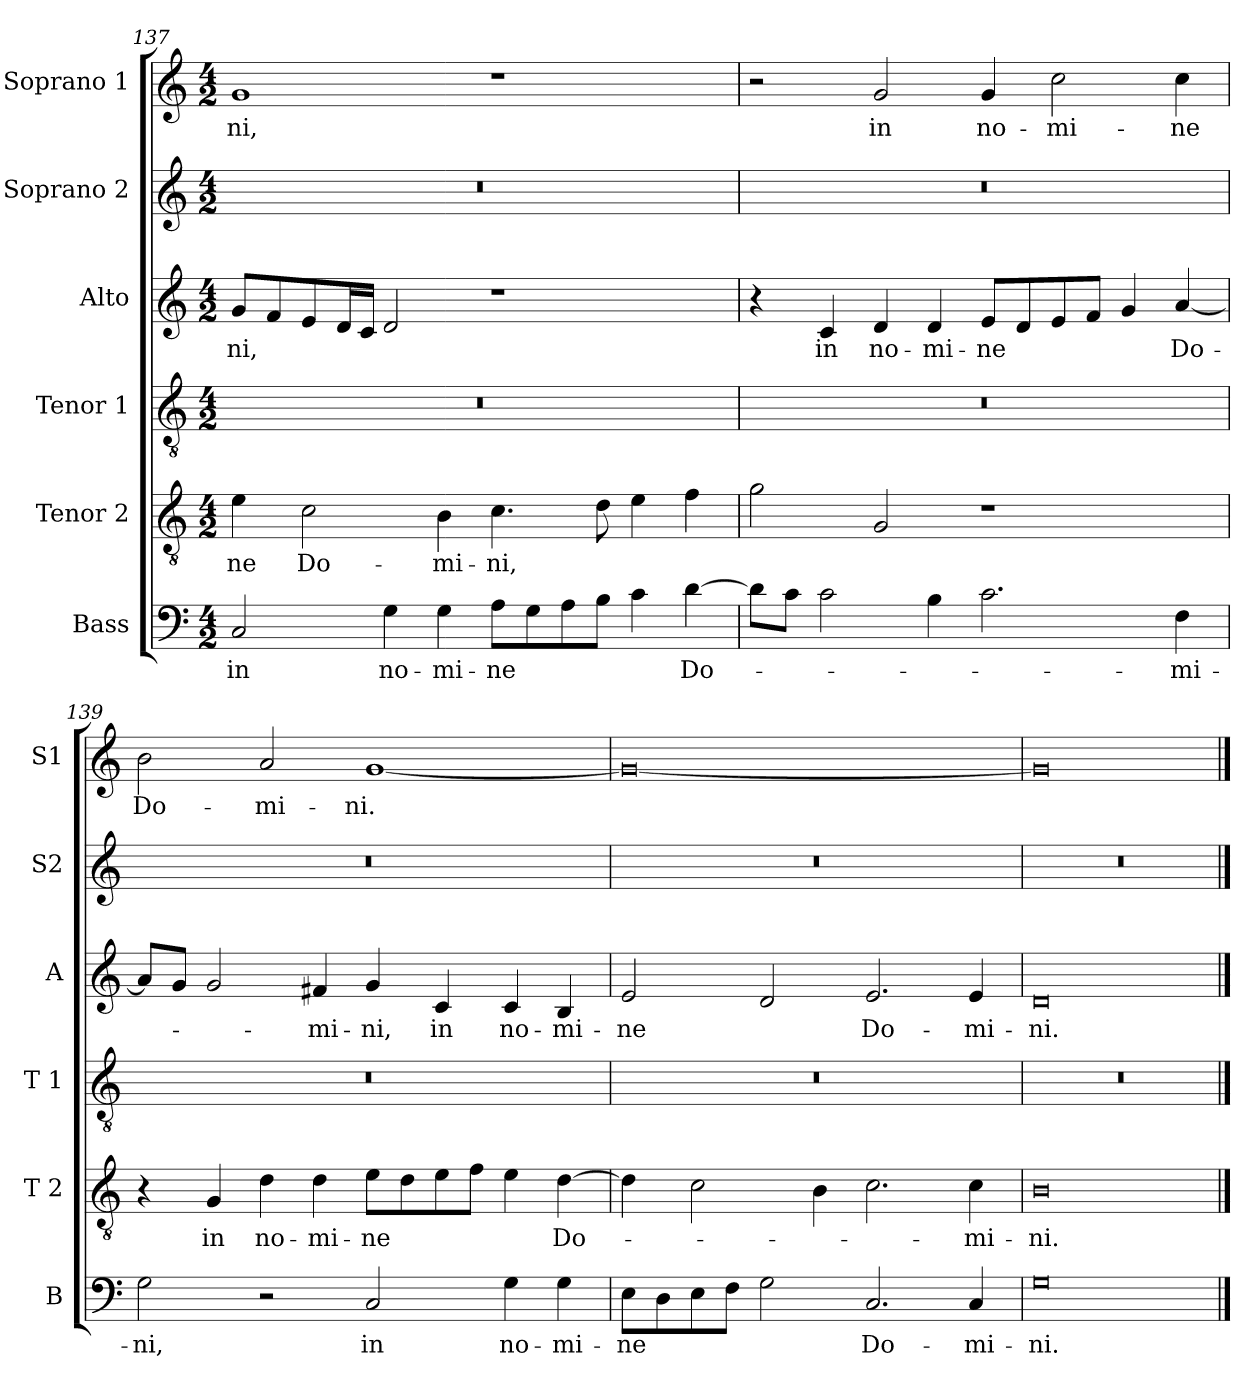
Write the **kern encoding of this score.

**kern	**text	**kern	**text	**kern	**kern	**text	**kern	**kern	**text
*part6	*part6	*part5	*part5	*part4	*part3	*part3	*part2	*part1	*part1
*staff6	*staff6	*staff5	*staff5	*staff4	*staff3	*staff3	*staff2	*staff1	*staff1
*I"Bass	*	*I"Tenor 2	*	*I"Tenor 1	*I"Alto	*	*I"Soprano 2	*I"Soprano 1	*
*I'B	*	*I'T 2	*	*I'T 1	*I'A	*	*I'S2	*I'S1	*
!!LO:LB:g=z
*clefF4	*	*clefGv2	*	*clefGv2	*clefG2	*	*clefG2	*clefG2	*
*k[]	*	*k[]	*	*k[]	*k[]	*	*k[]	*k[]	*
*C:	*	*C:	*	*C:	*C:	*	*C:	*C:	*
*M4/2	*	*M4/2	*	*M4/2	*M4/2	*	*M4/2	*M4/2	*
=137	=137	=137	=137	=137	=137	=137	=137	=137	=137
!	!LO:LY:b	!	!LO:LY:b	!	!	!LO:LY:b	!	!	!LO:LY:b
2C/	in	4e\	-ne	0r	8g/L	-ni,	0r	1g	-ni,
.	.	.	.	.	8f/	.	.	.	.
!	!	!	!LO:LY:b	!	!	!	!	!	!
.	.	2c\	Do-	.	8e/	.	.	.	.
.	.	.	.	.	16d/L	.	.	.	.
.	.	.	.	.	16c/JJ	.	.	.	.
!	!LO:LY:b	!	!	!	!	!	!	!	!
4G\	no-	.	.	.	2d/	.	.	.	.
!	!LO:LY:b	!	!LO:LY:b	!	!	!	!	!	!
4G\	-mi-	4B\	-mi-	.	.	.	.	.	.
!	!LO:LY:b	!	!LO:LY:b	!	!	!	!	!	!
8A\L	-ne	4.c\	-ni,	.	1r	.	.	1r	.
8G\	.	.	.	.	.	.	.	.	.
8A\	.	.	.	.	.	.	.	.	.
8B\J	.	8d\	.	.	.	.	.	.	.
4c\	.	4e\	.	.	.	.	.	.	.
!	!LO:LY:b	!	!	!	!	!	!	!	!
[4d\	Do-	4f\	.	.	.	.	.	.	.
=138	=138	=138	=138	=138	=138	=138	=138	=138	=138
8d\L]	.	2g\	.	0r	4r	.	0r	2r	.
8c\J	.	.	.	.	.	.	.	.	.
!	!	!	!	!	!	!LO:LY:b	!	!	!
2c\	.	.	.	.	4c/	in	.	.	.
!	!	!	!	!	!	!LO:LY:b	!	!	!LO:LY:b
.	.	2G/	.	.	4d/	no-	.	2g/	in
!	!	!	!	!	!	!LO:LY:b	!	!	!
4B\	.	.	.	.	4d/	-mi-	.	.	.
!	!	!	!	!	!	!LO:LY:b	!	!	!LO:LY:b
2.c\	.	1r	.	.	8e/L	-ne	.	4g/	no-
.	.	.	.	.	8d/	.	.	.	.
!	!	!	!	!	!	!	!	!	!LO:LY:b
.	.	.	.	.	8e/	.	.	2cc\	-mi-
.	.	.	.	.	8f/J	.	.	.	.
.	.	.	.	.	4g/	.	.	.	.
!	!LO:LY:b	!	!	!	!	!LO:LY:b	!	!	!LO:LY:b
4F\	-mi-	.	.	.	[4a/	Do-	.	4cc\	-ne
=139	=139	=139	=139	=139	=139	=139	=139	=139	=139
!	!LO:LY:b	!	!	!	!	!	!	!	!LO:LY:b
2G\	-ni,	4r	.	0r	8a/L]	.	0r	2b\	Do-
.	.	.	.	.	8g/J	.	.	.	.
!	!	!	!LO:LY:b	!	!	!	!	!	!
.	.	4G/	in	.	2g/	.	.	.	.
!	!	!	!LO:LY:b	!	!	!	!	!	!LO:LY:b
2r	.	4d\	no-	.	.	.	.	2a/	-mi-
!	!	!	!LO:LY:b	!	!	!LO:LY:b	!	!	!
.	.	4d\	-mi-	.	4f#X/	-mi-	.	.	.
!	!LO:LY:b	!	!LO:LY:b	!	!	!LO:LY:b	!	!	!LO:LY:b
2C/	in	8e\L	-ne	.	4g/	-ni,	.	[1g	-ni.
.	.	8d\	.	.	.	.	.	.	.
!	!	!	!	!	!	!LO:LY:b	!	!	!
.	.	8e\	.	.	4c/	in	.	.	.
.	.	8f\J	.	.	.	.	.	.	.
!	!LO:LY:b	!	!	!	!	!LO:LY:b	!	!	!
4G\	no-	4e\	.	.	4c/	no-	.	.	.
!	!LO:LY:b	!	!LO:LY:b	!	!	!LO:LY:b	!	!	!
4G\	-mi-	[4d\	Do-	.	4B/	-mi-	.	.	.
=140	=140	=140	=140	=140	=140	=140	=140	=140	=140
!	!LO:LY:b	!	!	!	!	!LO:LY:b	!	!	!
8E\L	-ne	4d\]	.	0r	2e/	-ne	0r	0g_	.
8D\	.	.	.	.	.	.	.	.	.
8E\	.	2c\	.	.	.	.	.	.	.
8F\J	.	.	.	.	.	.	.	.	.
2G\	.	.	.	.	2d/	.	.	.	.
.	.	4B\	.	.	.	.	.	.	.
!	!LO:LY:b	!	!	!	!	!LO:LY:b	!	!	!
2.C/	Do-	2.c\	.	.	2.e/	Do-	.	.	.
!	!LO:LY:b	!	!LO:LY:b	!	!	!LO:LY:b	!	!	!
4C/	-mi-	4c\	-mi-	.	4e/	-mi-	.	.	.
=141	=141	=141	=141	=141	=141	=141	=141	=141	=141
!	!LO:LY:b	!	!LO:LY:b	!	!	!LO:LY:b	!	!	!
0G	-ni.	0B	-ni.	0r	0d	-ni.	0r	0g]	.
==	==	==	==	==	==	==	==	==	==
*-	*-	*-	*-	*-	*-	*-	*-	*-	*-
